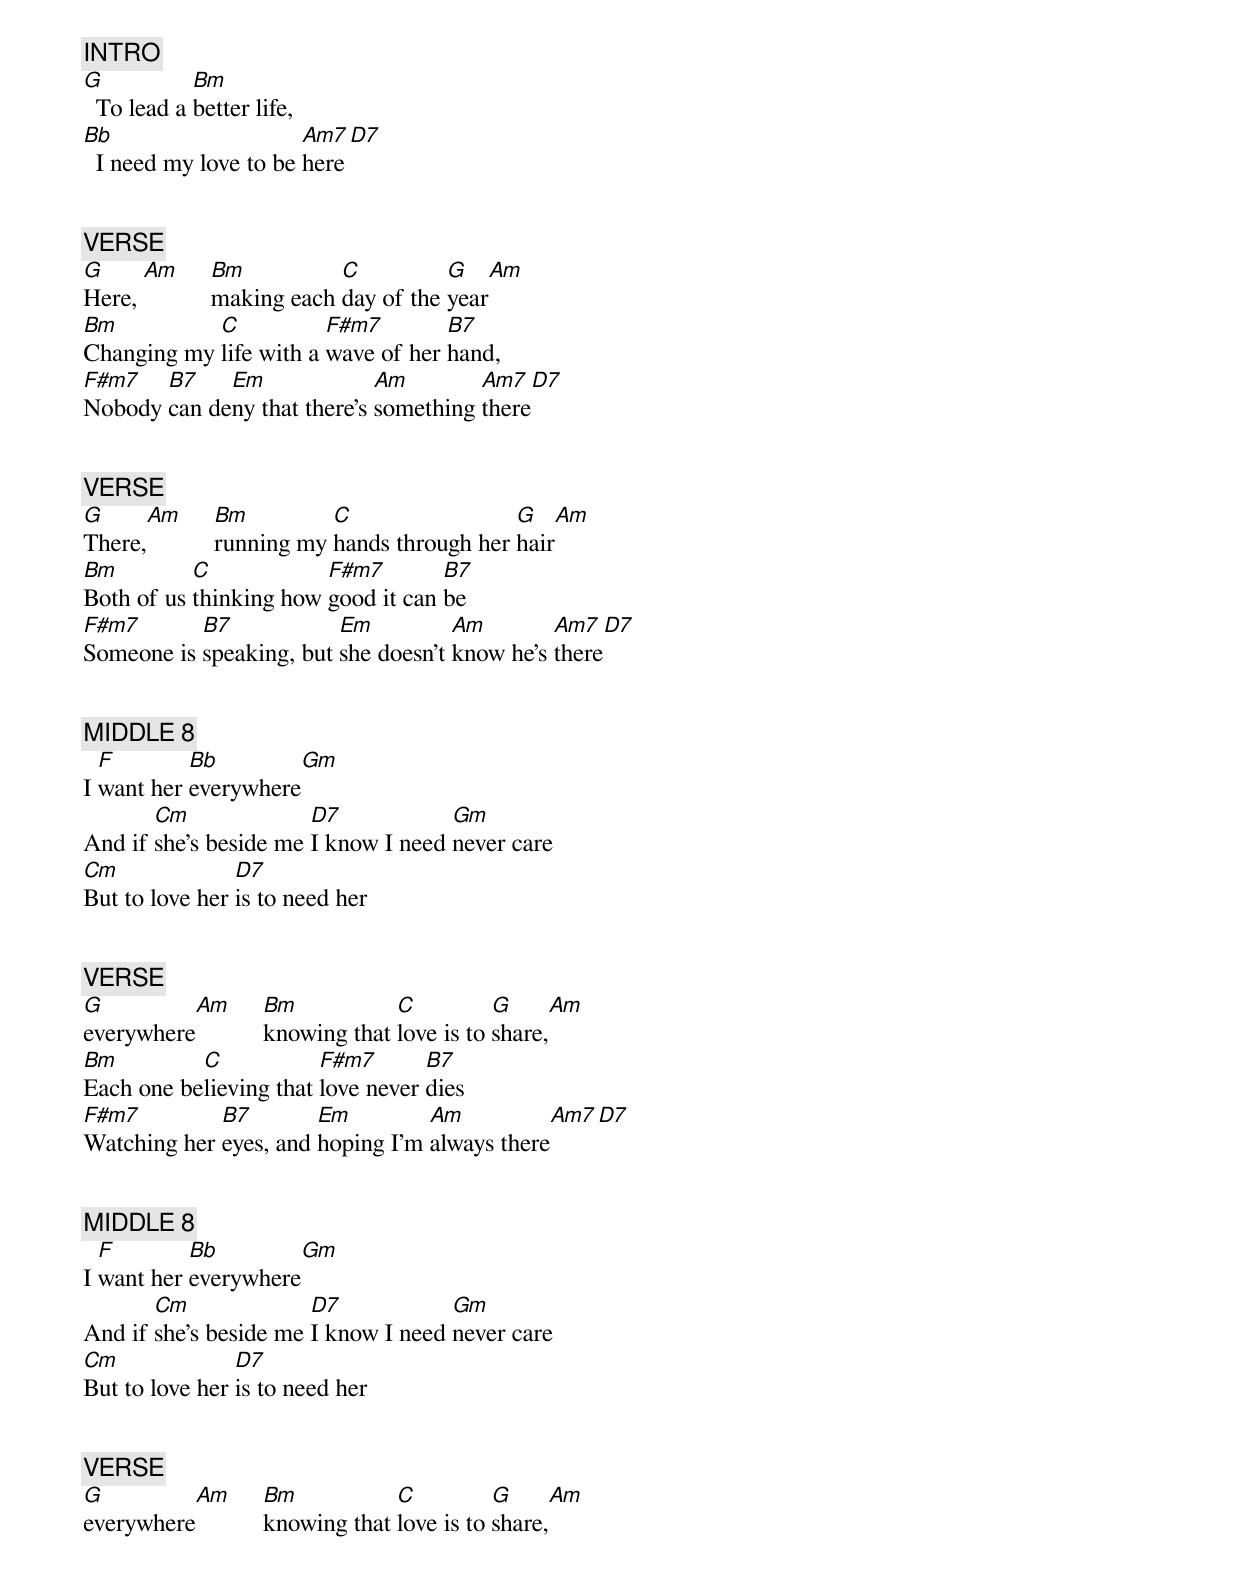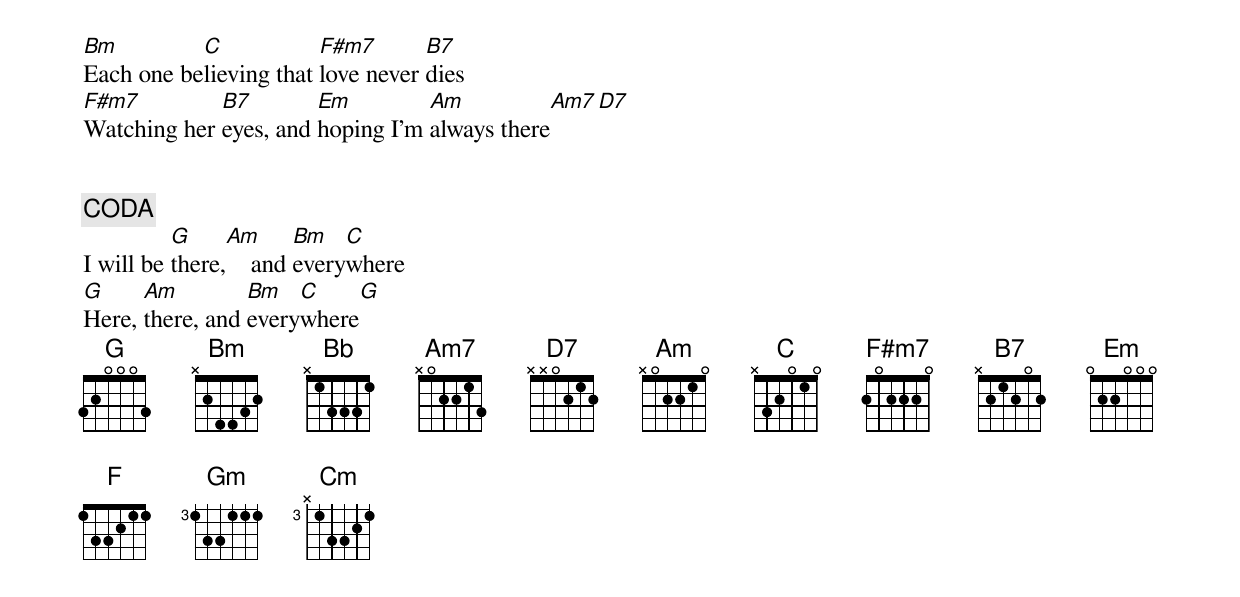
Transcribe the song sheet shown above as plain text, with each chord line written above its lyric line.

[INTRO]
G           Bm
  To lead a better life,
Bb                     Am7  D7
  I need my love to be here


[VERSE]
G     Am   Bm          C          G     Am
Here,      making each day of the year
Bm          C           F#m7        B7
Changing my life with a wave of her hand,
F#m7   B7    Em              Am        Am7    D7
Nobody can deny that there's something there


[VERSE]
G     Am   Bm         C                 G     Am
There,     running my hands through her hair
Bm         C            F#m7        B7
Both of us thinking how good it can be
F#m7       B7            Em          Am        Am7    D7
Someone is speaking, but she doesn't know he's there


[MIDDLE 8]
  F        Bb          Gm
I want her everywhere
       Cm              D7            Gm
And if she's beside me I know I need never care
Cm              D7
But to love her is to need her


[VERSE]
G         Am   Bm           C          G      Am
everywhere     knowing that love is to share,
Bm         C            F#m7       B7
Each one believing that love never dies
F#m7         B7        Em         Am            Am7 D7
Watching her eyes, and hoping I'm always there


[MIDDLE 8]
  F        Bb          Gm
I want her everywhere
       Cm              D7            Gm
And if she's beside me I know I need never care
Cm              D7
But to love her is to need her


[VERSE]
G         Am   Bm           C          G      Am
everywhere     knowing that love is to share,
Bm         C            F#m7       B7
Each one believing that love never dies
F#m7         B7        Em         Am            Am7 D7
Watching her eyes, and hoping I'm always there


[CODA]
          G     Am      Bm   C
I will be there,    and everywhere
G     Am         Bm   C       G
Here, there, and everywhere
